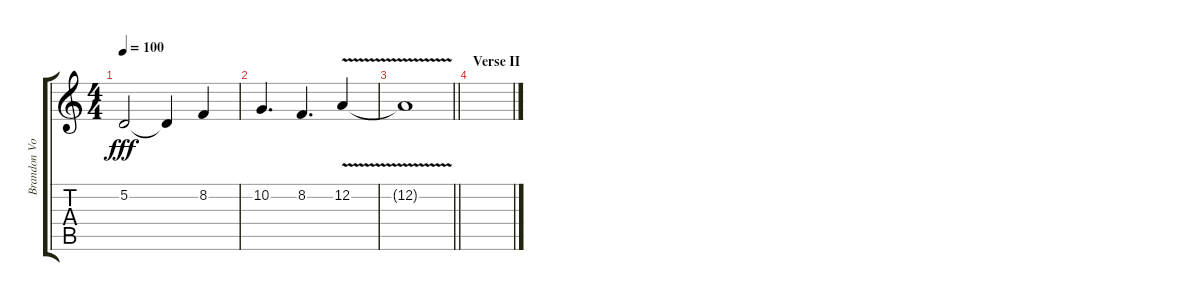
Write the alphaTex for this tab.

\track ("Brandon Voice" "Brandon Vo") {instrument clarinet}
\staff {score tabs}
\tuning (D4 A3 F3 C3 G2 C2) {hide}
\ts (4 4)
\tempo 100
\clef g2
\ks c
5.2.2{dy fff} 5.2{t}.4 8.2.4 |
10.2.4{d} 8.2.4{d} 12.2{v}.4 |
\barLineRight lightlight
12.2{t}.1 |
\section ("" "Verse II")
